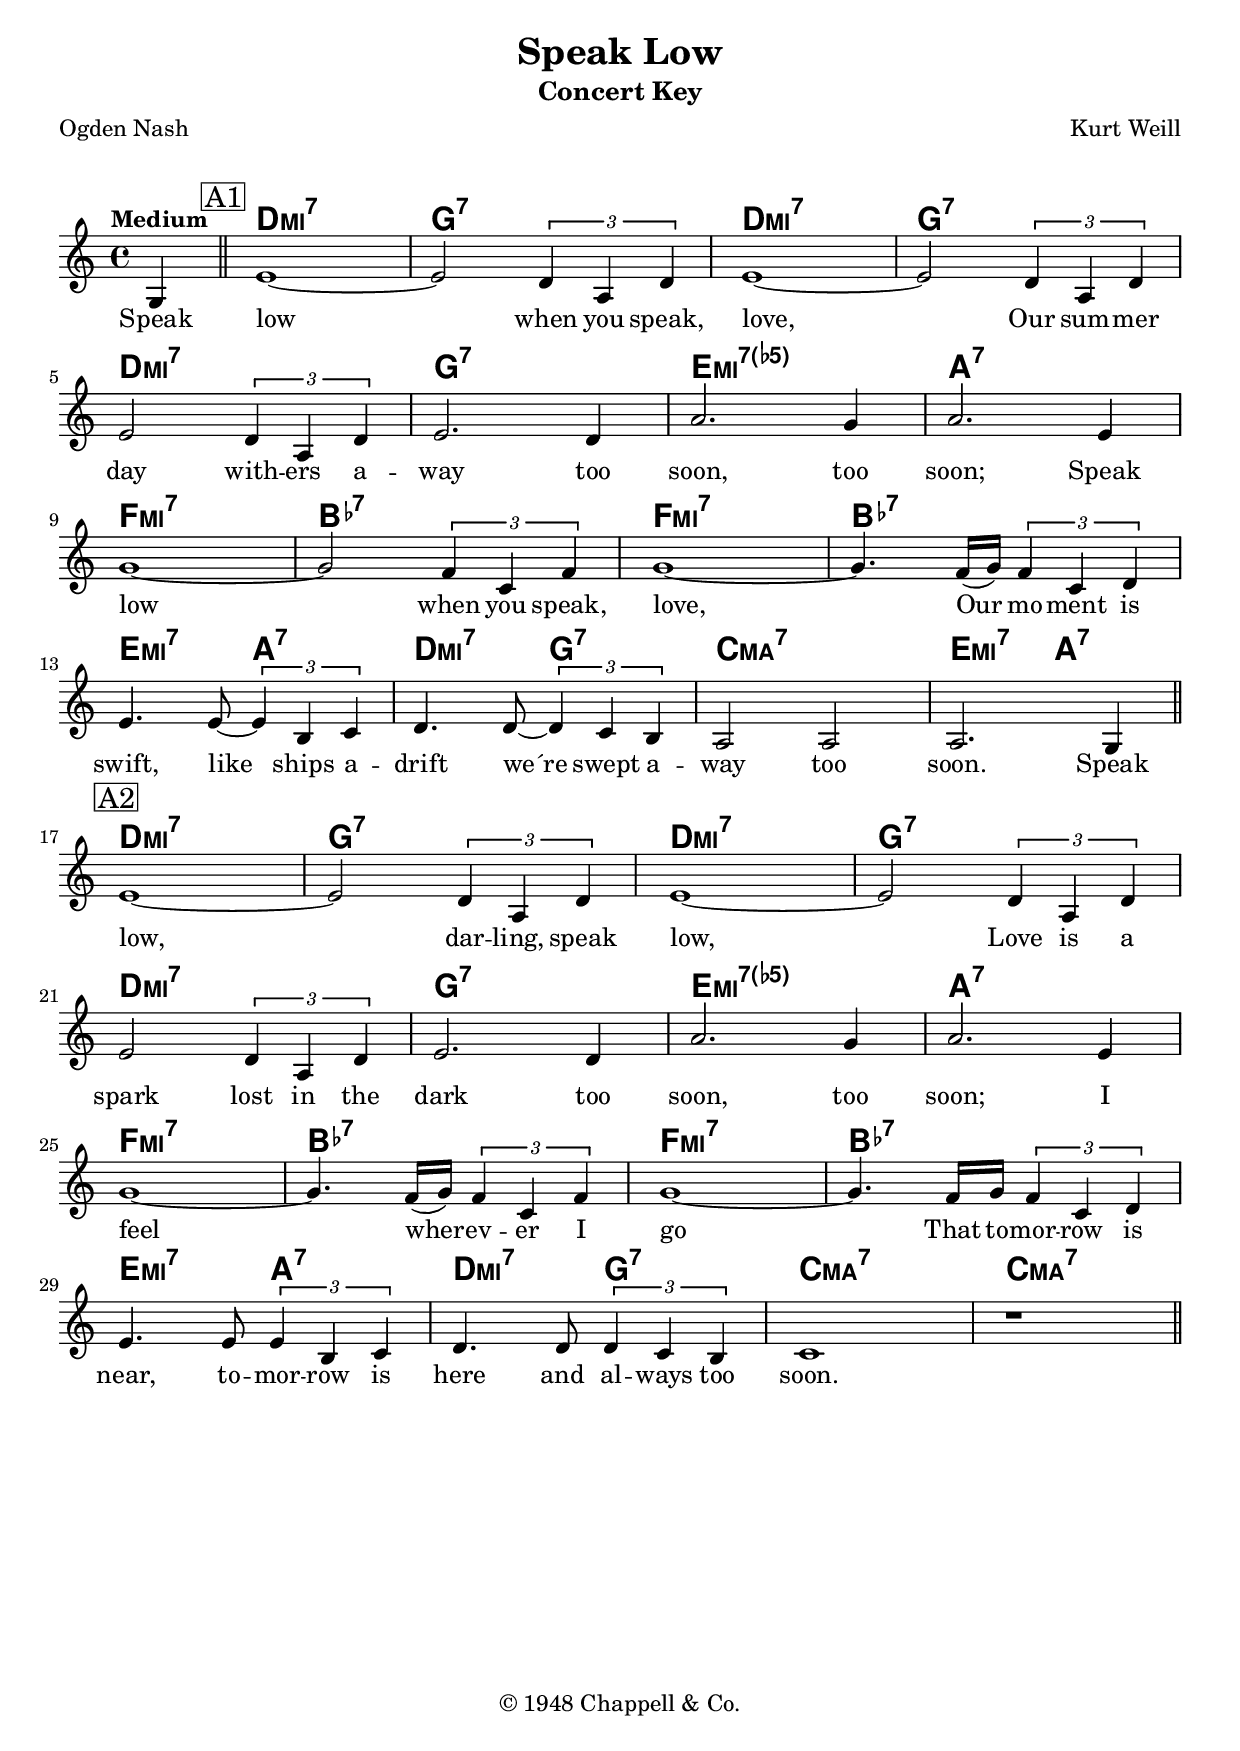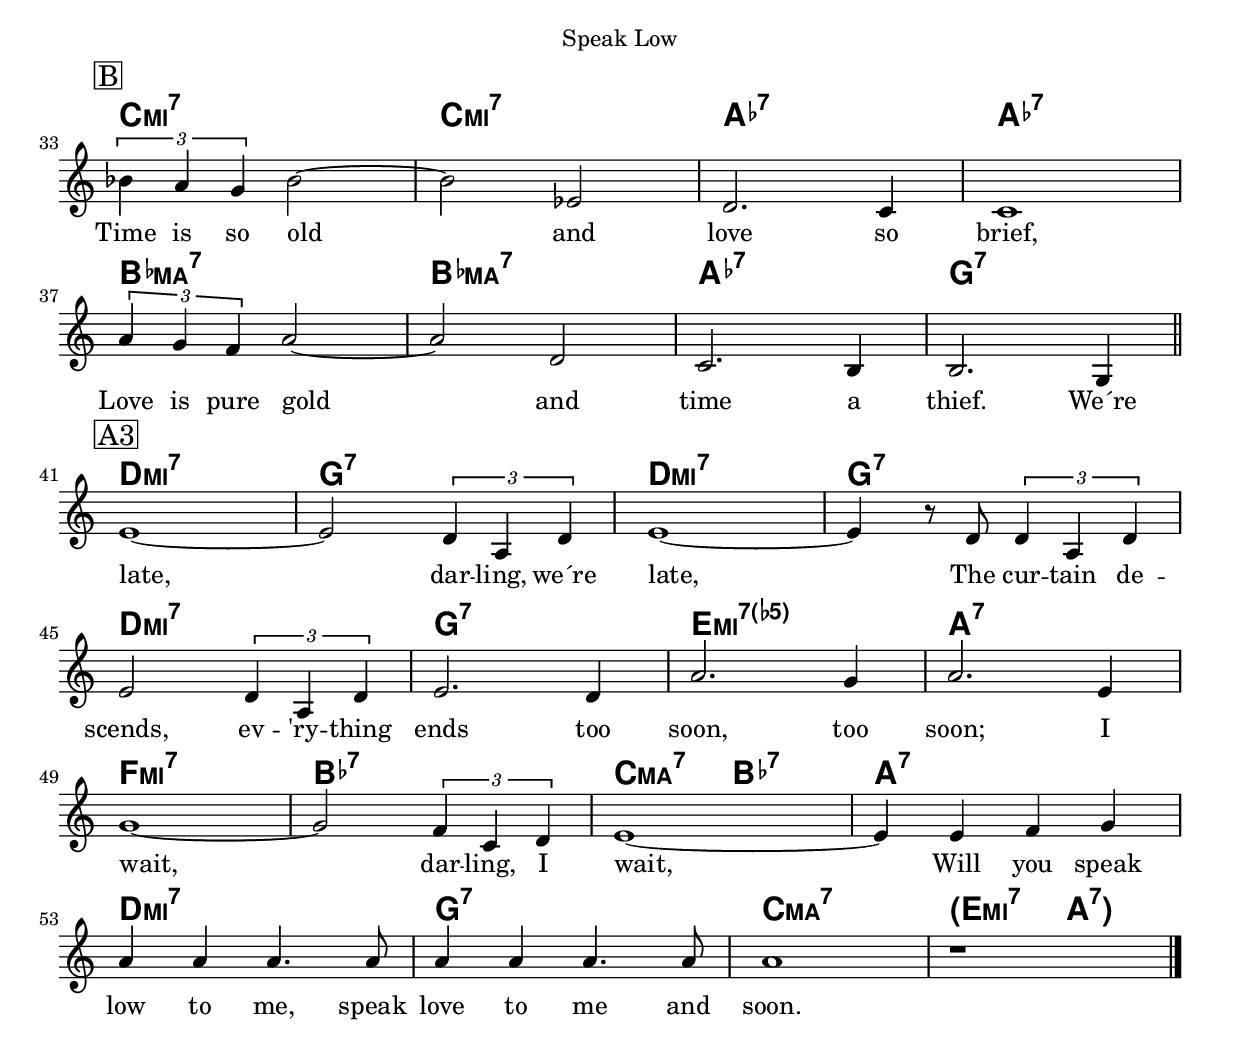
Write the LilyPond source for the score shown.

\version "2.24.0"

\include "english.ly"

instrument = "Concert Key"
whatKey = c
whatClef = "treble"

%% -*- Mode: LilyPond -*-

\include "lead-sheets.ily"

\header {
  title = "Speak Low"
  subtitle = \instrument
  poet = "Ogden Nash"
  composer = "Kurt Weill"
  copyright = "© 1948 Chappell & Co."
}

refrainLyrics = \lyricmode {
Speak low when you speak, love,
Our sum -- mer day with -- ers a -- way too soon, too soon;
Speak low when you speak, love,
Our mo -- ment is swift, like ships a -- drift we´re swept a -- way too soon.
Speak low, dar -- ling, speak low,
Love is a spark lost in the dark too soon, too soon;
I feel wher -- ev -- er I go
That to -- mor -- row is near,
to -- mor -- row is here and al -- ways too soon.
Time is so old and love so brief,
Love is pure gold and time a thief.
We´re late, dar -- ling, we´re late,
The cur -- tain de -- scends, ev -- 'ry -- thing ends too soon, too soon;
I wait, dar -- ling, I wait,
Will you speak low to me, speak love to me and soon.
}

refrainChords = \chordmode {
  s4
  
  g1:m7 c1:7 g1:m7 c1:7 g1:m7 c1:7 a1:m7.5- d1:7   
  bf1:m7 ef1:7 bf1:m7 ef1:7 a2:m7 d2:7 g2:m7 c2:7 f1:maj7 a2:m7 d2:7
  
  g1:m7 c1:7 g1:m7 c1:7 g1:m7 c1:7 a1:m7.5- d1:7   
  bf1:m7 ef1:7 bf1:m7 ef1:7 a2:m7 d2:7 g2:m7 c2:7 f1:maj7 f1:maj7
  
  f1:m7 f1:m7 df1:7 df1:7
  ef1:maj7 ef1:maj7 df1:7 c1:7

  g1:m7 c1:7 g1:m7 c1:7 g1:m7 c1:7 a1:m7.5- d1:7   
  bf1:m7 ef1:7 f2:maj7 ef2:7 d1:7 g1:m7 c1:7 f1:maj7
  
  \chordOpenParen{ a2:m7 }
  \chordCloseParen{ d2:7 }
}

refrainKey = f

refrainMelody = \relative f' {
  \time 4/4
  \key \refrainKey \major
  \clef \whatClef
  \tempo "Medium"

  \partial 4 c4 |
  \bar "||"

  \mark \markup{ \box "A1" }
  
  a'1~ | a2 \tuplet 3/2 { g4 d4 g4 } | a1~ | a2 \tuplet 3/2 { g4 d4 g4 } | 
  \break
  a2 \tuplet 3/2 { g4 d4 g4 } | a2. g4 | d'2. c4| d2. a4 |
  \break
  c1~ | c2 \tuplet 3/2 { bf4 f4 bf4 } | c1~ | c4. bf16( c16) \tuplet 3/2 { bf4 f4 g4 } |
  \break
  a4. a8~ \tuplet 3/2 { a4 e4 f4 } | g4. g8~ \tuplet 3/2 { g4 f4 e4 } | d2 d2 | d2. c4 |
  
  \bar "||"
  \break

  \mark \markup{ \box "A2" }
  
  a'1~ | a2 \tuplet 3/2 { g4 d4 g4 } | a1~ | a2 \tuplet 3/2 { g4 d4 g4 } | 
  \break
  a2 \tuplet 3/2 { g4 d4 g4 } | a2. g4 | d'2. c4| d2. a4 |
  \break
  c1~ | c4. bf16( c16) \tuplet 3/2 { bf4 f4 bf4 } | c1~ | c4. bf16 c16 \tuplet 3/2 { bf4 f4 g4 } |
  \break
  a4. a8 \tuplet 3/2 { a4 e4 f4 } | g4. g8 \tuplet 3/2 { g4 f4 e4 } | f1 | r1 |
  
  \bar "||"
  \pageBreak

  \mark \markup{ \box "B" }
  
  \tuplet 3/2 { ef'4 d4 c4 } ef2~ | ef2 af,2 | g2. f4 | f1 |
  \break
  \tuplet 3/2 { d'4 c4 bf4 } d2~ | d2 g,2 | f2. e4 | e2. c4 |
  
  \bar "||"
  \break

  \mark \markup{ \box "A3" }

  a'1~ | a2 \tuplet 3/2 { g4 d4 g4 } | a1~ | a4 r8 g8 \tuplet 3/2 { g4 d4 g4 } | 
  \break
  a2 \tuplet 3/2 { g4 d4 g4 } | a2. g4 | d'2. c4| d2. a4 |
  \break
  c1~ | c2 \tuplet 3/2 { bf4 f4 g4 } | a1~ | a4 a4 bf4 c4 |
  \break
  d4 d4 d4. d8 | d4 d4 d4. d8 | d1 | r1 |
  
  \bar "|."
}

\include "paper.ily"

\markup {
  % Leave a gap after the header
  \vspace #1
}

\include "refrain.ily"

